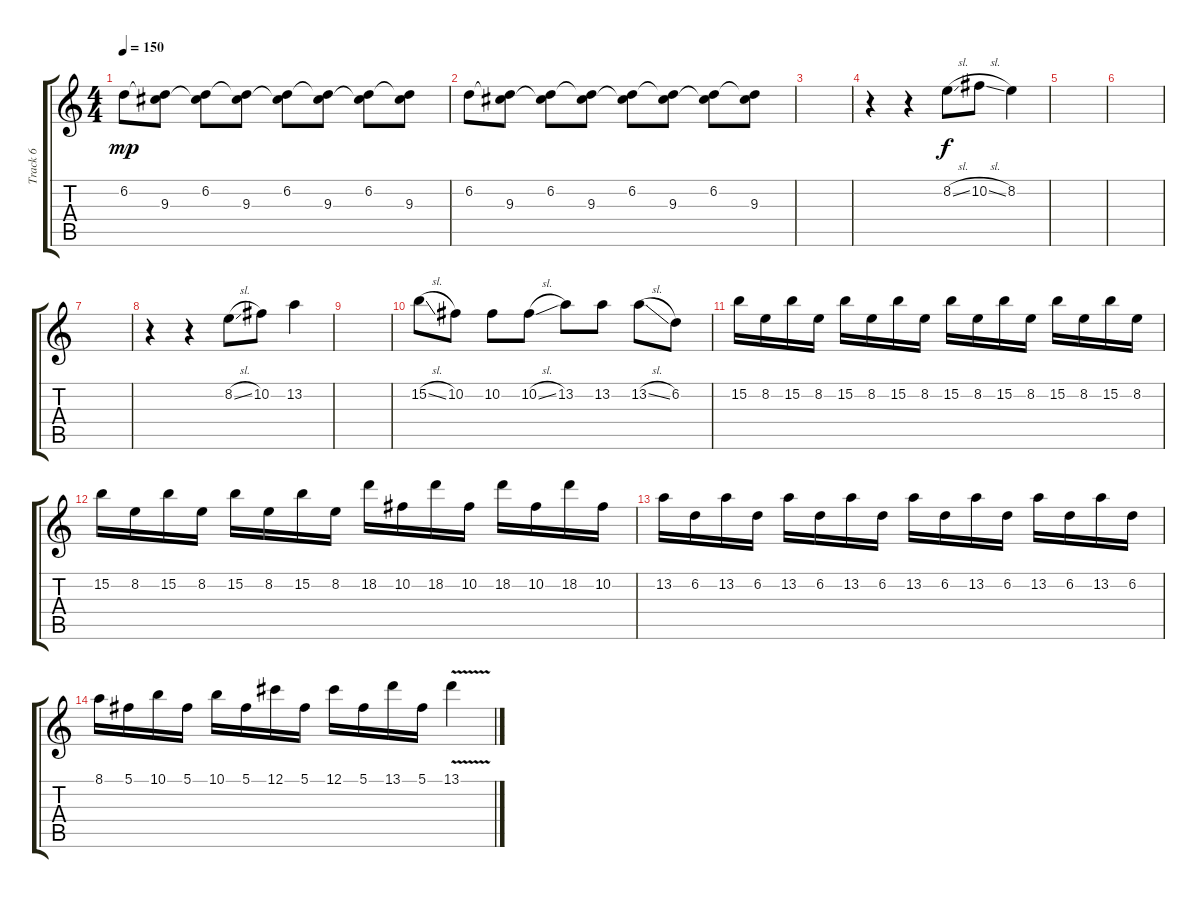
\track ("Track 6" "Track 6") {instrument overdrivenguitar}
\staff {score tabs}
\tuning (Db4 Ab3 E3 B2 Gb2 B1) {hide}
\ts (4 4)
\tempo 150
\clef g2
\ks c
6.2.8{dy mp} (6.2{t} 9.3).8 (6.2 9.3{t}).8 (6.2{t} 9.3).8 (6.2 9.3{t}).8 (6.2{t} 9.3).8 (6.2 9.3{t}).8 (6.2{t} 9.3).8 |
6.2.8 (6.2{t} 9.3).8 (6.2 9.3{t}).8 (6.2{t} 9.3).8 (6.2 9.3{t}).8 (6.2{t} 9.3).8 (6.2 9.3{t}).8 (6.2{t} 9.3).8 |
|
r.4 r.4 8.2{sl}.8{dy f} 10.2{sl}.8 8.2.4 |
|
|
|
r.4 r.4 8.2{sl}.8 10.2.8 13.2.4 |
|
15.2{sl}.8 10.2.8 10.2.8 10.2{sl}.8 13.2.8 13.2.8 13.2{sl}.8 6.2.8 |
15.2.16 8.2.16 15.2.16 8.2.16 15.2.16 8.2.16 15.2.16 8.2.16 15.2.16 8.2.16 15.2.16 8.2.16 15.2.16 8.2.16 15.2.16 8.2.16 |
15.2.16 8.2.16 15.2.16 8.2.16 15.2.16 8.2.16 15.2.16 8.2.16 18.2.16 10.2.16 18.2.16 10.2.16 18.2.16 10.2.16 18.2.16 10.2.16 |
13.2.16 6.2.16 13.2.16 6.2.16 13.2.16 6.2.16 13.2.16 6.2.16 13.2.16 6.2.16 13.2.16 6.2.16 13.2.16 6.2.16 13.2.16 6.2.16 |
8.1.16 5.1.16 10.1.16 5.1.16 10.1.16 5.1.16 12.1.16 5.1.16 12.1.16 5.1.16 13.1.16 5.1.16 13.1{v}.4
